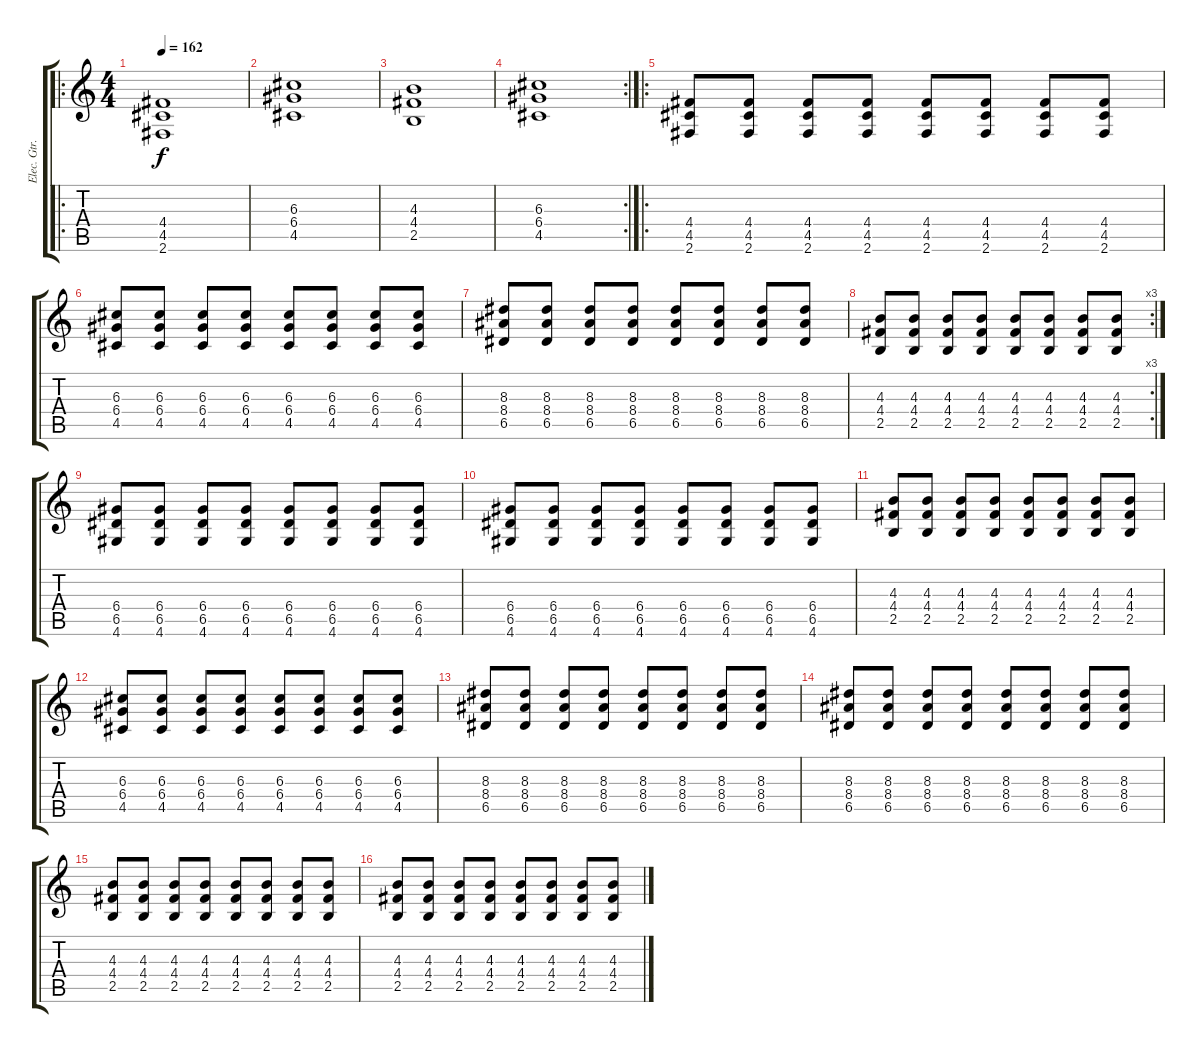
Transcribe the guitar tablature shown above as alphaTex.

\track ("Elec. Gtr. 1" "Elec. Gtr.") {instrument distortionguitar}
\staff {score tabs}
\tuning (E4 B3 G3 D3 A2 E2) {hide}
\ro
\ts (4 4)
\tempo 162
\clef g2
\ks c
(4.4 4.5 2.6).1{dy f} |
(6.3 6.4 4.5).1 |
(4.3 4.4 2.5).1 |
\rc 2
(6.3 6.4 4.5).1 |
\ro
(4.4 4.5 2.6).8 (4.4 4.5 2.6).8 (4.4 4.5 2.6).8 (4.4 4.5 2.6).8 (4.4 4.5 2.6).8 (4.4 4.5 2.6).8 (4.4 4.5 2.6).8 (4.4 4.5 2.6).8 |
(6.3 6.4 4.5).8 (6.3 6.4 4.5).8 (6.3 6.4 4.5).8 (6.3 6.4 4.5).8 (6.3 6.4 4.5).8 (6.3 6.4 4.5).8 (6.3 6.4 4.5).8 (6.3 6.4 4.5).8 |
(8.3 8.4 6.5).8 (8.3 8.4 6.5).8 (8.3 8.4 6.5).8 (8.3 8.4 6.5).8 (8.3 8.4 6.5).8 (8.3 8.4 6.5).8 (8.3 8.4 6.5).8 (8.3 8.4 6.5).8 |
\rc 3
(4.3 4.4 2.5).8 (4.3 4.4 2.5).8 (4.3 4.4 2.5).8 (4.3 4.4 2.5).8 (4.3 4.4 2.5).8 (4.3 4.4 2.5).8 (4.3 4.4 2.5).8 (4.3 4.4 2.5).8 |
(6.4 6.5 4.6).8 (6.4 6.5 4.6).8 (6.4 6.5 4.6).8 (6.4 6.5 4.6).8 (6.4 6.5 4.6).8 (6.4 6.5 4.6).8 (6.4 6.5 4.6).8 (6.4 6.5 4.6).8 |
(6.4 6.5 4.6).8 (6.4 6.5 4.6).8 (6.4 6.5 4.6).8 (6.4 6.5 4.6).8 (6.4 6.5 4.6).8 (6.4 6.5 4.6).8 (6.4 6.5 4.6).8 (6.4 6.5 4.6).8 |
(4.3 4.4 2.5).8 (4.3 4.4 2.5).8 (4.3 4.4 2.5).8 (4.3 4.4 2.5).8 (4.3 4.4 2.5).8 (4.3 4.4 2.5).8 (4.3 4.4 2.5).8 (4.3 4.4 2.5).8 |
(6.3 6.4 4.5).8 (6.3 6.4 4.5).8 (6.3 6.4 4.5).8 (6.3 6.4 4.5).8 (6.3 6.4 4.5).8 (6.3 6.4 4.5).8 (6.3 6.4 4.5).8 (6.3 6.4 4.5).8 |
(8.3 8.4 6.5).8 (8.3 8.4 6.5).8 (8.3 8.4 6.5).8 (8.3 8.4 6.5).8 (8.3 8.4 6.5).8 (8.3 8.4 6.5).8 (8.3 8.4 6.5).8 (8.3 8.4 6.5).8 |
(8.3 8.4 6.5).8 (8.3 8.4 6.5).8 (8.3 8.4 6.5).8 (8.3 8.4 6.5).8 (8.3 8.4 6.5).8 (8.3 8.4 6.5).8 (8.3 8.4 6.5).8 (8.3 8.4 6.5).8 |
(4.3 4.4 2.5).8 (4.3 4.4 2.5).8 (4.3 4.4 2.5).8 (4.3 4.4 2.5).8 (4.3 4.4 2.5).8 (4.3 4.4 2.5).8 (4.3 4.4 2.5).8 (4.3 4.4 2.5).8 |
(4.3 4.4 2.5).8 (4.3 4.4 2.5).8 (4.3 4.4 2.5).8 (4.3 4.4 2.5).8 (4.3 4.4 2.5).8 (4.3 4.4 2.5).8 (4.3 4.4 2.5).8 (4.3 4.4 2.5).8
